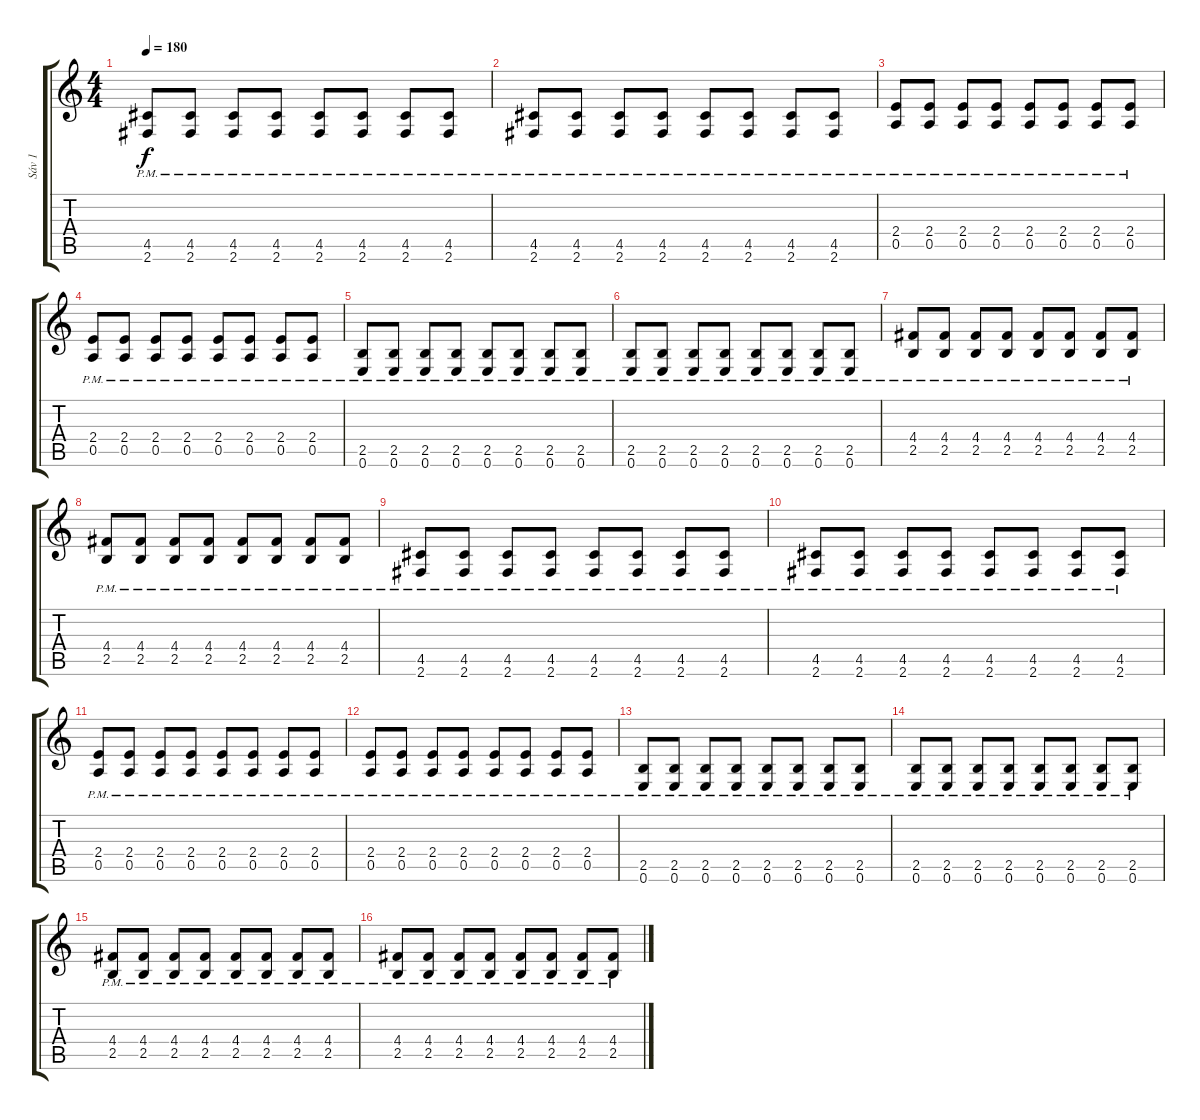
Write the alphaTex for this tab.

\track ("Sáv 1" "Sáv 1") {instrument distortionguitar}
\staff {score tabs}
\tuning (E4 B3 G3 D3 A2 E2) {hide}
\ts (4 4)
\tempo 180
\clef g2
\ks c
(4.5{pm} 2.6{pm}).8{dy f} (4.5{pm} 2.6{pm}).8 (4.5{pm} 2.6{pm}).8 (4.5{pm} 2.6{pm}).8 (4.5{pm} 2.6{pm}).8 (4.5{pm} 2.6{pm}).8 (4.5{pm} 2.6{pm}).8 (4.5{pm} 2.6{pm}).8 |
(4.5{pm} 2.6{pm}).8 (4.5{pm} 2.6{pm}).8 (4.5{pm} 2.6{pm}).8 (4.5{pm} 2.6{pm}).8 (4.5{pm} 2.6{pm}).8 (4.5{pm} 2.6{pm}).8 (4.5{pm} 2.6{pm}).8 (4.5{pm} 2.6{pm}).8 |
(2.4{pm} 0.5{pm}).8 (2.4{pm} 0.5{pm}).8 (2.4{pm} 0.5{pm}).8 (2.4{pm} 0.5{pm}).8 (2.4{pm} 0.5{pm}).8 (2.4{pm} 0.5{pm}).8 (2.4{pm} 0.5{pm}).8 (2.4{pm} 0.5{pm}).8 |
(2.4{pm} 0.5{pm}).8 (2.4{pm} 0.5{pm}).8 (2.4{pm} 0.5{pm}).8 (2.4{pm} 0.5{pm}).8 (2.4{pm} 0.5{pm}).8 (2.4{pm} 0.5{pm}).8 (2.4{pm} 0.5{pm}).8 (2.4{pm} 0.5{pm}).8 |
(2.5{pm} 0.6{pm}).8 (2.5{pm} 0.6{pm}).8 (2.5{pm} 0.6{pm}).8 (2.5{pm} 0.6{pm}).8 (2.5{pm} 0.6{pm}).8 (2.5{pm} 0.6{pm}).8 (2.5{pm} 0.6{pm}).8 (2.5{pm} 0.6{pm}).8 |
(2.5{pm} 0.6{pm}).8 (2.5{pm} 0.6{pm}).8 (2.5{pm} 0.6{pm}).8 (2.5{pm} 0.6{pm}).8 (2.5{pm} 0.6{pm}).8 (2.5{pm} 0.6{pm}).8 (2.5{pm} 0.6{pm}).8 (2.5{pm} 0.6{pm}).8 |
(4.4{pm} 2.5{pm}).8 (4.4{pm} 2.5{pm}).8 (4.4{pm} 2.5{pm}).8 (4.4{pm} 2.5{pm}).8 (4.4{pm} 2.5{pm}).8 (4.4{pm} 2.5{pm}).8 (4.4{pm} 2.5{pm}).8 (4.4{pm} 2.5{pm}).8 |
(4.4{pm} 2.5{pm}).8 (4.4{pm} 2.5{pm}).8 (4.4{pm} 2.5{pm}).8 (4.4{pm} 2.5{pm}).8 (4.4{pm} 2.5{pm}).8 (4.4{pm} 2.5{pm}).8 (4.4{pm} 2.5{pm}).8 (4.4{pm} 2.5{pm}).8 |
(4.5{pm} 2.6{pm}).8 (4.5{pm} 2.6{pm}).8 (4.5{pm} 2.6{pm}).8 (4.5{pm} 2.6{pm}).8 (4.5{pm} 2.6{pm}).8 (4.5{pm} 2.6{pm}).8 (4.5{pm} 2.6{pm}).8 (4.5{pm} 2.6{pm}).8 |
(4.5{pm} 2.6{pm}).8 (4.5{pm} 2.6{pm}).8 (4.5{pm} 2.6{pm}).8 (4.5{pm} 2.6{pm}).8 (4.5{pm} 2.6{pm}).8 (4.5{pm} 2.6{pm}).8 (4.5{pm} 2.6{pm}).8 (4.5{pm} 2.6{pm}).8 |
(2.4{pm} 0.5{pm}).8 (2.4{pm} 0.5{pm}).8 (2.4{pm} 0.5{pm}).8 (2.4{pm} 0.5{pm}).8 (2.4{pm} 0.5{pm}).8 (2.4{pm} 0.5{pm}).8 (2.4{pm} 0.5{pm}).8 (2.4{pm} 0.5{pm}).8 |
(2.4{pm} 0.5{pm}).8 (2.4{pm} 0.5{pm}).8 (2.4{pm} 0.5{pm}).8 (2.4{pm} 0.5{pm}).8 (2.4{pm} 0.5{pm}).8 (2.4{pm} 0.5{pm}).8 (2.4{pm} 0.5{pm}).8 (2.4{pm} 0.5{pm}).8 |
(2.5{pm} 0.6{pm}).8 (2.5{pm} 0.6{pm}).8 (2.5{pm} 0.6{pm}).8 (2.5{pm} 0.6{pm}).8 (2.5{pm} 0.6{pm}).8 (2.5{pm} 0.6{pm}).8 (2.5{pm} 0.6{pm}).8 (2.5{pm} 0.6{pm}).8 |
(2.5{pm} 0.6{pm}).8 (2.5{pm} 0.6{pm}).8 (2.5{pm} 0.6{pm}).8 (2.5{pm} 0.6{pm}).8 (2.5{pm} 0.6{pm}).8 (2.5{pm} 0.6{pm}).8 (2.5{pm} 0.6{pm}).8 (2.5{pm} 0.6{pm}).8 |
(4.4{pm} 2.5{pm}).8 (4.4{pm} 2.5{pm}).8 (4.4{pm} 2.5{pm}).8 (4.4{pm} 2.5{pm}).8 (4.4{pm} 2.5{pm}).8 (4.4{pm} 2.5{pm}).8 (4.4{pm} 2.5{pm}).8 (4.4{pm} 2.5{pm}).8 |
(4.4{pm} 2.5{pm}).8 (4.4{pm} 2.5{pm}).8 (4.4{pm} 2.5{pm}).8 (4.4{pm} 2.5{pm}).8 (4.4{pm} 2.5{pm}).8 (4.4{pm} 2.5{pm}).8 (4.4{pm} 2.5{pm}).8 (4.4{pm} 2.5{pm}).8
